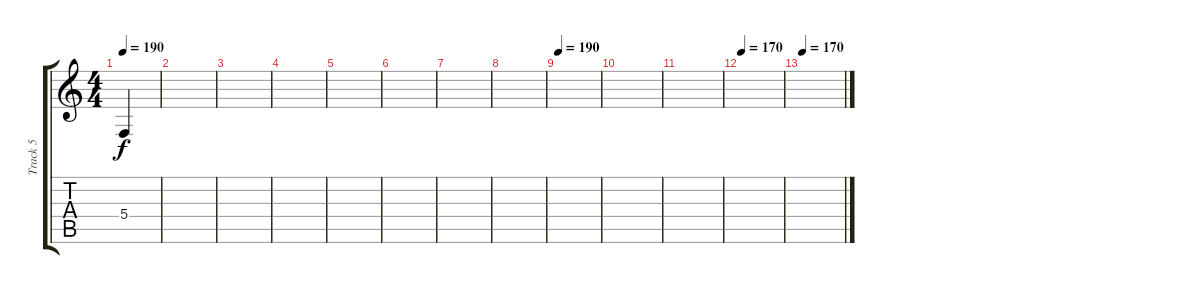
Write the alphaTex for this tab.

\track ("Track 5" "Track 5") {instrument lead6voice}
\staff {score tabs}
\tuning (D4 A3 F3 C3 G2 C2) {hide}
\ts (4 4)
\tempo 190
\clef g2
\ks c
5.4.4{dy f} |
|
|
|
|
|
|
|
\tempo 190
|
|
|
\tempo 170
|
\tempo 170
